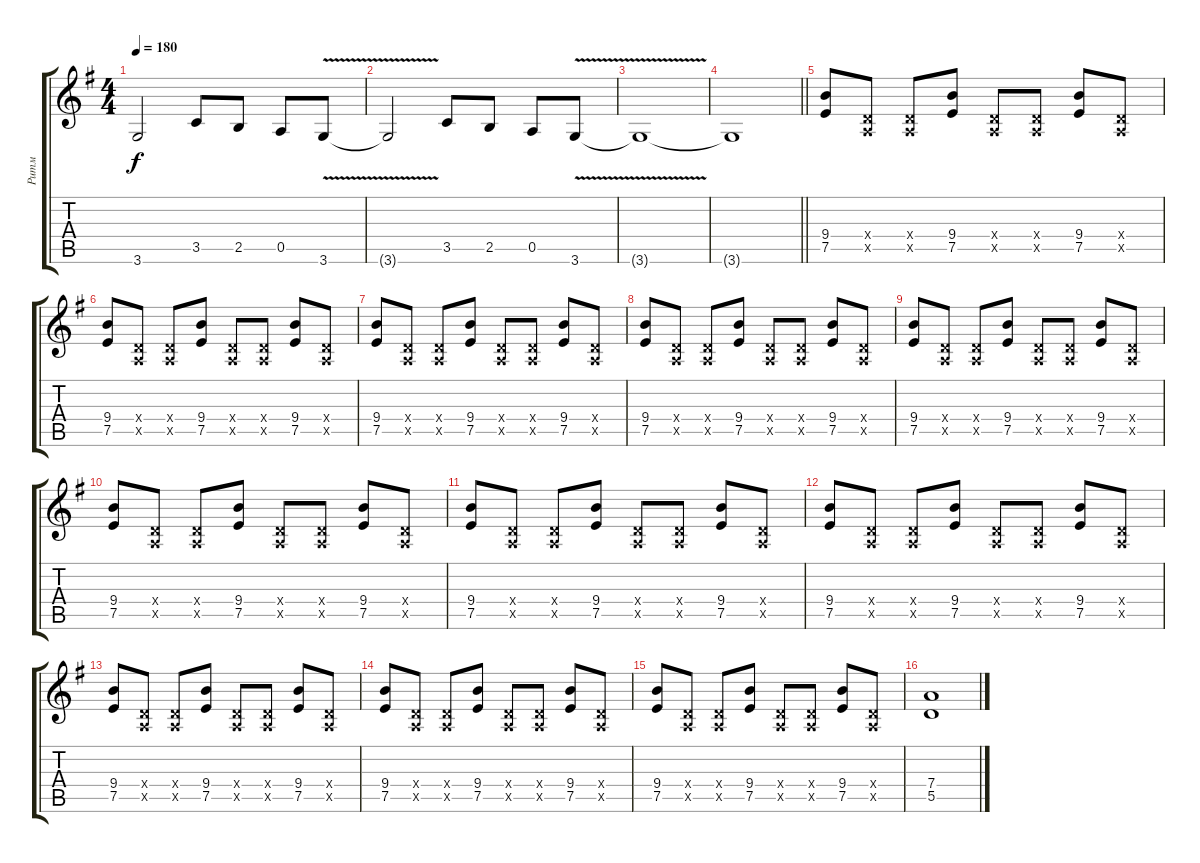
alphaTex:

\track ("Ритм" "Ритм") {instrument distortionguitar}
\staff {score tabs}
\tuning (E4 B3 G3 D3 A2 E2) {hide}
\ts (4 4)
\tempo 180
\clef g2
\ks g
3.6{t}.2{dy f} 3.5.8 2.5.8 0.5.8 3.6{v}.8 |
3.6{t}.2 3.5.8 2.5.8 0.5.8 3.6{v}.8 |
3.6{t}.1 |
\barLineRight lightlight
3.6{t}.1 |
(9.4 7.5).8 (0.4{x} 0.5{x}).8 (0.4{x} 0.5{x}).8 (9.4 7.5).8 (0.4{x} 0.5{x}).8 (0.4{x} 0.5{x}).8 (9.4 7.5).8 (0.4{x} 0.5{x}).8 |
(9.4 7.5).8 (0.4{x} 0.5{x}).8 (0.4{x} 0.5{x}).8 (9.4 7.5).8 (0.4{x} 0.5{x}).8 (0.4{x} 0.5{x}).8 (9.4 7.5).8 (0.4{x} 0.5{x}).8 |
(9.4 7.5).8 (0.4{x} 0.5{x}).8 (0.4{x} 0.5{x}).8 (9.4 7.5).8 (0.4{x} 0.5{x}).8 (0.4{x} 0.5{x}).8 (9.4 7.5).8 (0.4{x} 0.5{x}).8 |
(9.4 7.5).8 (0.4{x} 0.5{x}).8 (0.4{x} 0.5{x}).8 (9.4 7.5).8 (0.4{x} 0.5{x}).8 (0.4{x} 0.5{x}).8 (9.4 7.5).8 (0.4{x} 0.5{x}).8 |
(9.4 7.5).8 (0.4{x} 0.5{x}).8 (0.4{x} 0.5{x}).8 (9.4 7.5).8 (0.4{x} 0.5{x}).8 (0.4{x} 0.5{x}).8 (9.4 7.5).8 (0.4{x} 0.5{x}).8 |
(9.4 7.5).8 (0.4{x} 0.5{x}).8 (0.4{x} 0.5{x}).8 (9.4 7.5).8 (0.4{x} 0.5{x}).8 (0.4{x} 0.5{x}).8 (9.4 7.5).8 (0.4{x} 0.5{x}).8 |
(9.4 7.5).8 (0.4{x} 0.5{x}).8 (0.4{x} 0.5{x}).8 (9.4 7.5).8 (0.4{x} 0.5{x}).8 (0.4{x} 0.5{x}).8 (9.4 7.5).8 (0.4{x} 0.5{x}).8 |
(9.4 7.5).8 (0.4{x} 0.5{x}).8 (0.4{x} 0.5{x}).8 (9.4 7.5).8 (0.4{x} 0.5{x}).8 (0.4{x} 0.5{x}).8 (9.4 7.5).8 (0.4{x} 0.5{x}).8 |
(9.4 7.5).8 (0.4{x} 0.5{x}).8 (0.4{x} 0.5{x}).8 (9.4 7.5).8 (0.4{x} 0.5{x}).8 (0.4{x} 0.5{x}).8 (9.4 7.5).8 (0.4{x} 0.5{x}).8 |
(9.4 7.5).8 (0.4{x} 0.5{x}).8 (0.4{x} 0.5{x}).8 (9.4 7.5).8 (0.4{x} 0.5{x}).8 (0.4{x} 0.5{x}).8 (9.4 7.5).8 (0.4{x} 0.5{x}).8 |
(9.4 7.5).8 (0.4{x} 0.5{x}).8 (0.4{x} 0.5{x}).8 (9.4 7.5).8 (0.4{x} 0.5{x}).8 (0.4{x} 0.5{x}).8 (9.4 7.5).8 (0.4{x} 0.5{x}).8 |
(7.4 5.5).1
